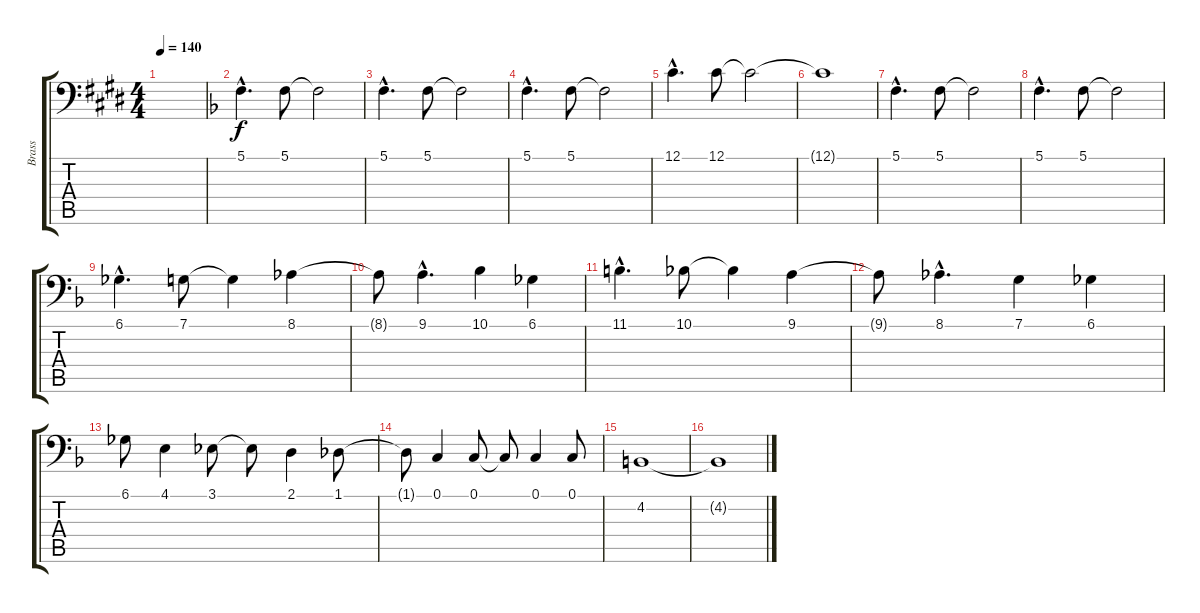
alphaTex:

\track ("Brass" "Brass") {instrument brasssection}
\staff {score tabs}
\tuning (C3 G2 D2 A1 E1 B0) {hide}
\ts (4 4)
\tempo 140
\clef f4
\ks e
|
\ks f
5.1{hac}.4{d} 5.1.8 5.1{t}.2 |
5.1{hac}.4{d} 5.1.8 5.1{t}.2 |
5.1{hac}.4{d} 5.1.8 5.1{t}.2 |
12.1{hac}.4{d} 12.1.8 12.1{t}.2 |
12.1{t}.1 |
5.1{hac}.4{d} 5.1.8 5.1{t}.2 |
5.1{hac}.4{d} 5.1.8 5.1{t}.2 |
6.1{hac}.4{d} 7.1.8 7.1{t}.4 8.1.4 |
8.1{t}.8 9.1{hac}.4{d} 10.1.4 6.1.4 |
11.1{hac}.4{d} 10.1.8 10.1{t}.4 9.1.4 |
9.1{t}.8 8.1{hac}.4{d} 7.1.4 6.1.4 |
6.1.8 4.1.4 3.1.8 3.1{t}.8 2.1.4 1.1.8 |
1.1{t}.8 0.1.4 0.1.8 0.1{t}.8 0.1.4 0.1.8 |
4.2.1 |
4.2{t}.1
